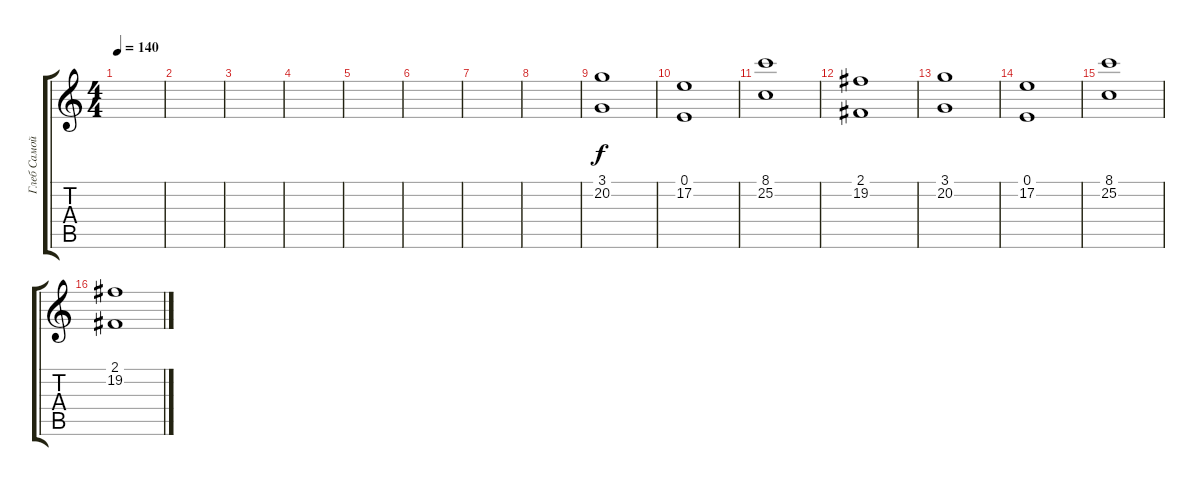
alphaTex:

\track ("Глеб Самойлов (клавишные)" "Глеб Самой") {instrument choiraahs}
\staff {score tabs}
\tuning (E4 B3 G3 D3 A2 E2) {hide}
\ts (4 4)
\tempo 140
\clef g2
\ks c
|
|
|
|
|
|
|
|
(3.1 20.2).1 |
(0.1 17.2).1 |
(8.1 25.2).1 |
(2.1 19.2).1 |
(3.1 20.2).1 |
(0.1 17.2).1 |
(8.1 25.2).1 |
(2.1 19.2).1
